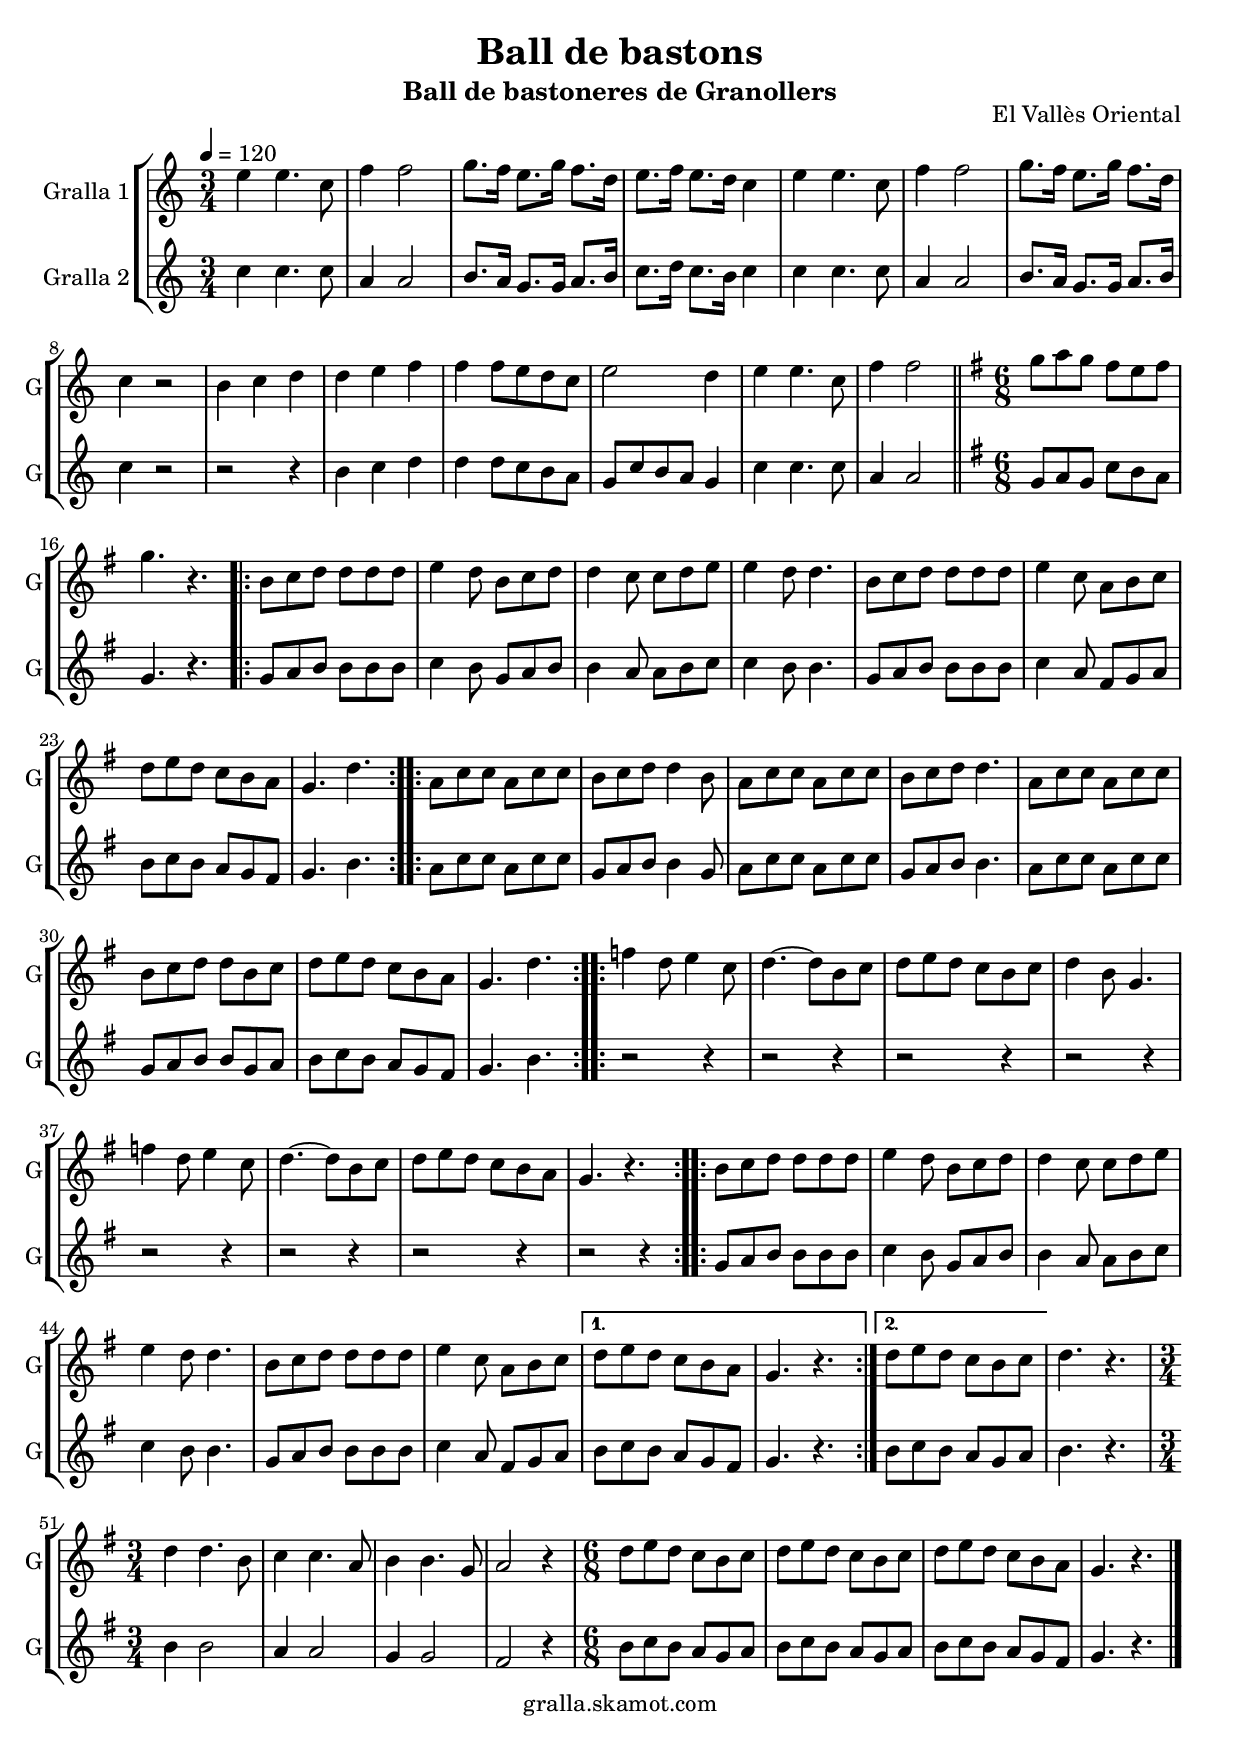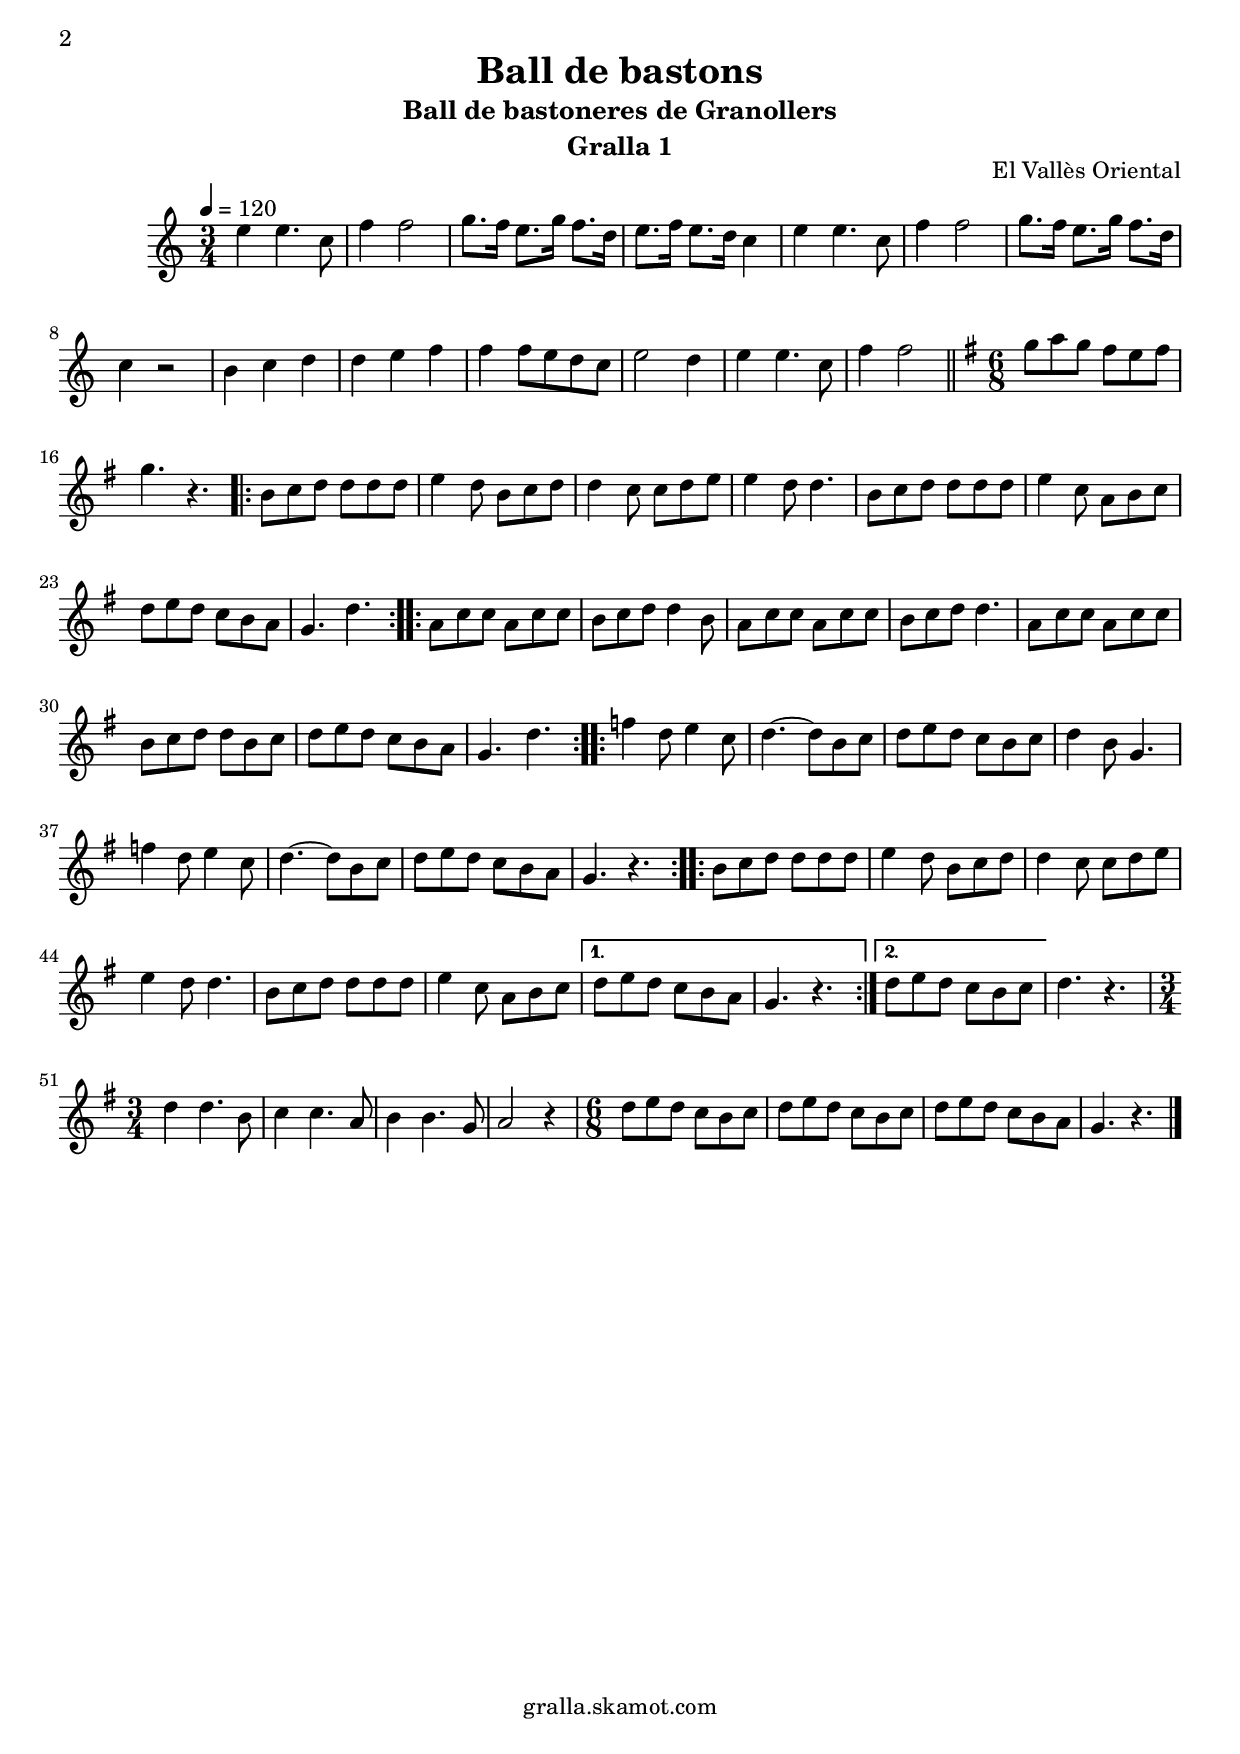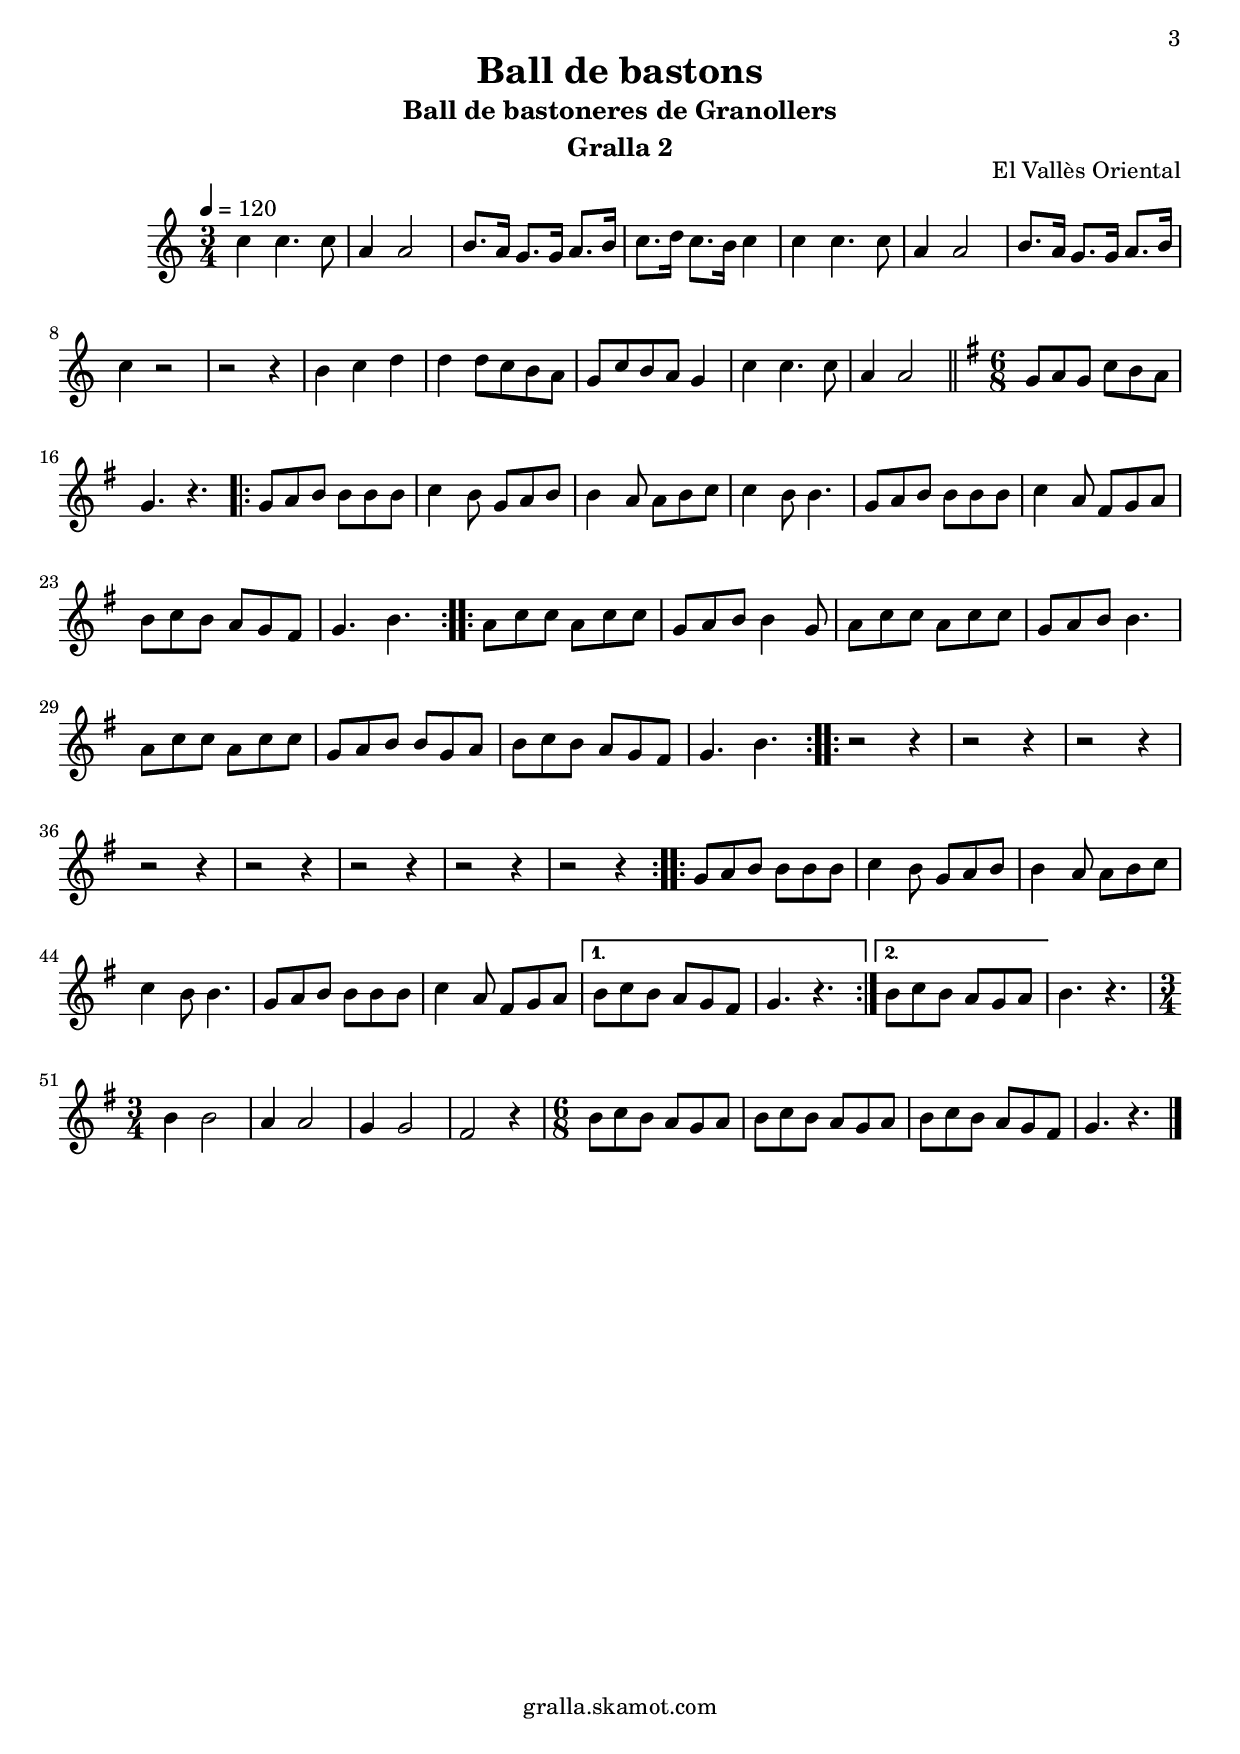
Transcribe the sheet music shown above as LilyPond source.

\version "2.16.2"

\header {
  dedication=""
  title="Ball de bastons"
  subtitle="Ball de bastoneres de Granollers"
  subsubtitle=""
  poet=""
  meter=""
  piece=""
  composer=""
  arranger=""
  opus="El Vallès Oriental"
  instrument=""
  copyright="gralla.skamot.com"
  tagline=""
}

liniaroAa =
\relative e''
{
  \tempo 4=120
  \clef treble
  \key c \major
  \time 3/4
  e4 e4. c8  |
  f4 f2  |
  g8. f16 e8. g16 f8. d16  |
  e8. f16 e8. d16 c4  |
  %05
  e4 e4. c8  |
  f4 f2  |
  g8. f16 e8. g16 f8. d16  |
  c4 r2  |
  b4 c d  |
  %10
  d4 e f  |
  f4 f8 e d c  |
  e2 d4  |
  e4 e4. c8  |
  f4 f2  \bar "||"
  %15
  \key g \major   \time 6/8   g8 a g fis e fis  |
  g4. r  |
  \repeat volta 2 { b,8 c d d d d  |
  e4 d8 b c d  |
  d4 c8 c d e  |
  %20
  e4 d8 d4.  |
  b8 c d d d d  |
  e4 c8 a b c  |
  d8 e d c b a  |
  g4. d'  | }
  %25
  \repeat volta 2 { a8 c c a c c  |
  b8 c d d4 b8  |
  a8 c c a c c  |
  b8 c d d4.  |
  a8 c c a c c  |
  %30
  b8 c d d b c  |
  d8 e d c b a  |
  g4. d'  | }
  \repeat volta 2 { f4 d8 e4 c8  |
  d4. ~ d8 b c  |
  %35
  d8 e d c b c  |
  d4 b8 g4.  |
  f'4 d8 e4 c8  |
  d4. ~ d8 b c  |
  d8 e d c b a  |
  %40
  g4. r  | }
  \repeat volta 2 { b8 c d d d d  |
  e4 d8 b c d  |
  d4 c8 c d e  |
  e4 d8 d4.  |
  %45
  b8 c d d d d  |
  e4 c8 a b c }
  \alternative { { d8 e d c b a  |
  g4. r }
  { d'8 e d c b c } }
  %50
  d4. r  |
  \time 3/4   d4 d4. b8  |
  c4 c4. a8  |
  b4 b4. g8  |
  a2 r4  |
  %55
  \time 6/8   d8 e d c b c  |
  d8 e d c b c  |
  d8 e d c b a  |
  g4. r  \bar "|."
}

liniaroAb =
\relative c''
{
  \tempo 4=120
  \clef treble
  \key c \major
  \time 3/4
  c4 c4. c8  |
  a4 a2  |
  b8. a16 g8. g16 a8. b16  |
  c8. d16 c8. b16 c4  |
  %05
  c4 c4. c8  |
  a4 a2  |
  b8. a16 g8. g16 a8. b16  |
  c4 r2  |
  r2 r4  |
  %10
  b4 c d  |
  d4 d8 c b a  |
  g8 c b a g4  |
  c4 c4. c8  |
  a4 a2  \bar "||"
  %15
  \key g \major   \time 6/8   g8 a g c b a  |
  g4. r  |
  \repeat volta 2 { g8 a b b b b  |
  c4 b8 g a b  |
  b4 a8 a b c  |
  %20
  c4 b8 b4.  |
  g8 a b b b b  |
  c4 a8 fis g a  |
  b8 c b a g fis  |
  g4. b  | }
  %25
  \repeat volta 2 { a8 c c a c c  |
  g8 a b b4 g8  |
  a8 c c a c c  |
  g8 a b b4.  |
  a8 c c a c c  |
  %30
  g8 a b b g a  |
  b8 c b a g fis  |
  g4. b  | }
  \repeat volta 2 { r2 r4  |
  r2 r4  |
  %35
  r2 r4  |
  r2 r4  |
  r2 r4  |
  r2 r4  |
  r2 r4  |
  %40
  r2 r4  | }
  \repeat volta 2 { g8 a b b b b  |
  c4 b8 g a b  |
  b4 a8 a b c  |
  c4 b8 b4.  |
  %45
  g8 a b b b b  |
  c4 a8 fis g a }
  \alternative { { b8 c b a g fis  |
  g4. r }
  { b8 c b a g a } }
  %50
  b4. r  |
  \time 3/4   b4 b2  |
  a4 a2  |
  g4 g2  |
  fis2 r4  |
  %55
  \time 6/8   b8 c b a g a  |
  b8 c b a g a  |
  b8 c b a g fis  |
  g4. r  \bar "|."
}

\bookpart {
  \score {
    \new StaffGroup {
      \override Score.RehearsalMark #'self-alignment-X = #LEFT
      <<
        \new Staff \with {instrumentName = #"Gralla 1" shortInstrumentName = #"G"} \liniaroAa
        \new Staff \with {instrumentName = #"Gralla 2" shortInstrumentName = #"G"} \liniaroAb
      >>
    }
    \layout {}
  }
  \score { \unfoldRepeats
    \new StaffGroup {
      \override Score.RehearsalMark #'self-alignment-X = #LEFT
      <<
        \new Staff \with {instrumentName = #"Gralla 1" shortInstrumentName = #"G"} \liniaroAa
        \new Staff \with {instrumentName = #"Gralla 2" shortInstrumentName = #"G"} \liniaroAb
      >>
    }
    \midi {
      \set Staff.midiInstrument = "oboe"
      \set DrumStaff.midiInstrument = "drums"
    }
  }
}

\bookpart {
  \header {instrument="Gralla 1"}
  \score {
    \new StaffGroup {
      \override Score.RehearsalMark #'self-alignment-X = #LEFT
      <<
        \new Staff \liniaroAa
      >>
    }
    \layout {}
  }
  \score { \unfoldRepeats
    \new StaffGroup {
      \override Score.RehearsalMark #'self-alignment-X = #LEFT
      <<
        \new Staff \liniaroAa
      >>
    }
    \midi {
      \set Staff.midiInstrument = "oboe"
      \set DrumStaff.midiInstrument = "drums"
    }
  }
}

\bookpart {
  \header {instrument="Gralla 2"}
  \score {
    \new StaffGroup {
      \override Score.RehearsalMark #'self-alignment-X = #LEFT
      <<
        \new Staff \liniaroAb
      >>
    }
    \layout {}
  }
  \score { \unfoldRepeats
    \new StaffGroup {
      \override Score.RehearsalMark #'self-alignment-X = #LEFT
      <<
        \new Staff \liniaroAb
      >>
    }
    \midi {
      \set Staff.midiInstrument = "oboe"
      \set DrumStaff.midiInstrument = "drums"
    }
  }
}

